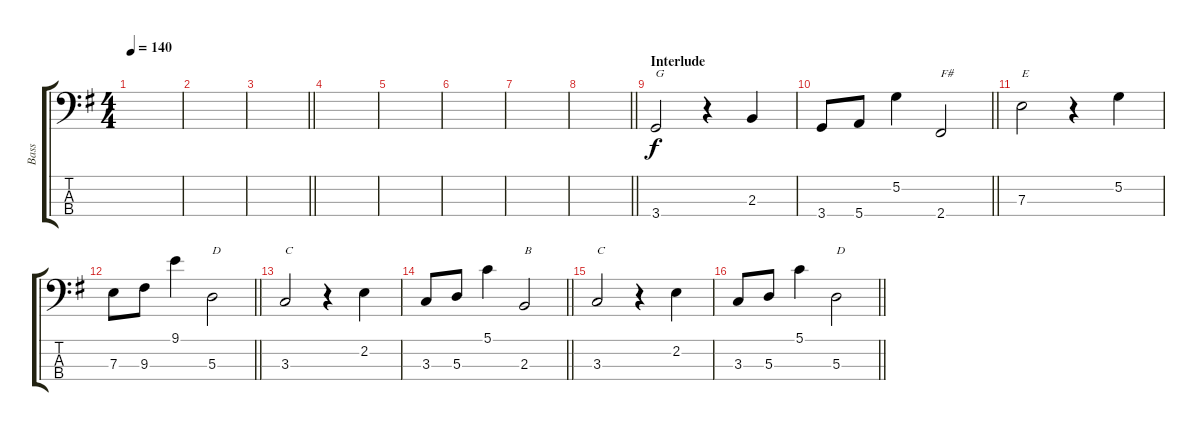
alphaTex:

\track ("Bass" "Bass") {instrument electricbassfinger}
\staff {score tabs}
\tuning (G2 D2 A1 E1) {hide}
\ts (4 4)
\tempo 140
\clef f4
\ks g
|
|
\barLineRight lightlight
|
|
|
|
|
\barLineRight lightlight
|
\section ("" "Interlude")
3.4.2{txt "G"} r.4 2.3.4 |
\barLineRight lightlight
3.4.8 5.4.8 5.2.4 2.4.2{txt "F#"} |
7.3.2{txt "E"} r.4 5.2.4 |
\barLineRight lightlight
7.3.8 9.3.8 9.1.4 5.3.2{txt "D"} |
3.3.2{txt "C"} r.4 2.2.4 |
\barLineRight lightlight
3.3.8 5.3.8 5.1.4 2.3.2{txt "B"} |
3.3.2{txt "C"} r.4 2.2.4 |
\barLineRight lightlight
3.3.8 5.3.8 5.1.4 5.3.2{txt "D"}
